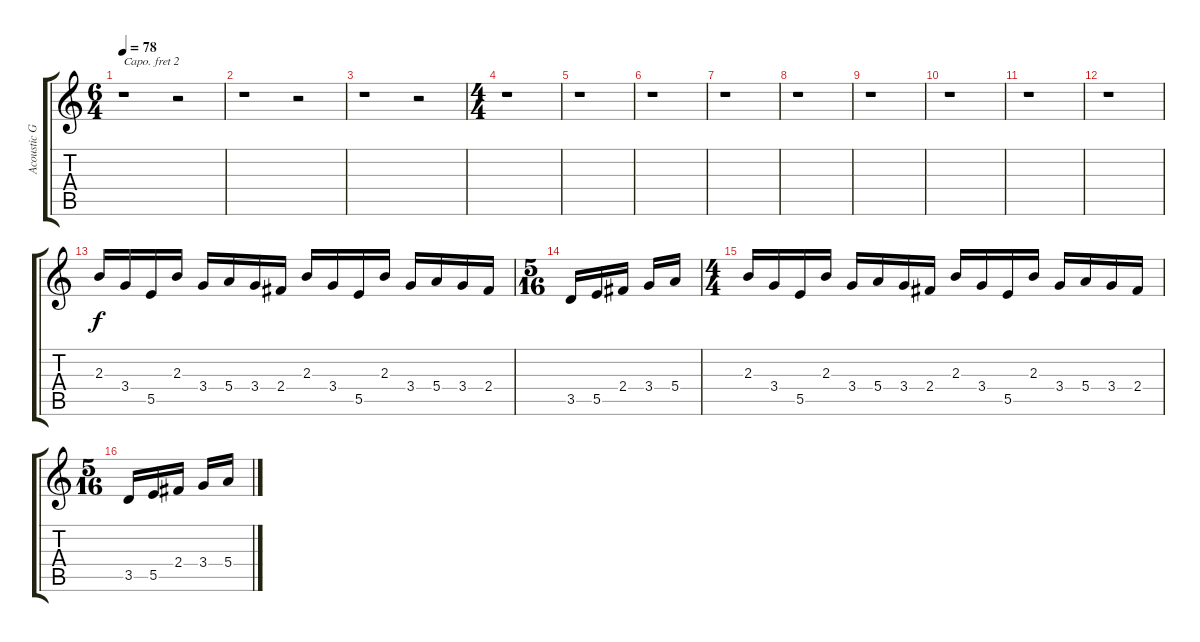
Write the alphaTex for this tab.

\track ("Acoustic Guitar (Jim Matheos)" "Acoustic G") {instrument acousticguitarnylon}
\staff {score tabs}
\capo 2
\tuning (E4 B3 G3 D3 A2 E2) {hide}
\ts (6 4)
\tempo 78
\clef g2
\ks c
r.1{dy f} r.2 |
r.1 r.2 |
r.1 r.2 |
\ts (4 4)
r.1 |
r.1 |
r.1 |
r.1 |
r.1 |
r.1 |
r.1 |
r.1 |
r.1 |
2.3.16 3.4.16 5.5.16 2.3.16 3.4.16 5.4.16 3.4.16 2.4.16 2.3.16 3.4.16 5.5.16 2.3.16 3.4.16 5.4.16 3.4.16 2.4.16 |
\ts (5 16)
3.5.16 5.5.16 2.4.16 3.4.16 5.4.16 |
\ts (4 4)
2.3.16 3.4.16 5.5.16 2.3.16 3.4.16 5.4.16 3.4.16 2.4.16 2.3.16 3.4.16 5.5.16 2.3.16 3.4.16 5.4.16 3.4.16 2.4.16 |
\ts (5 16)
3.5.16 5.5.16 2.4.16 3.4.16 5.4.16
